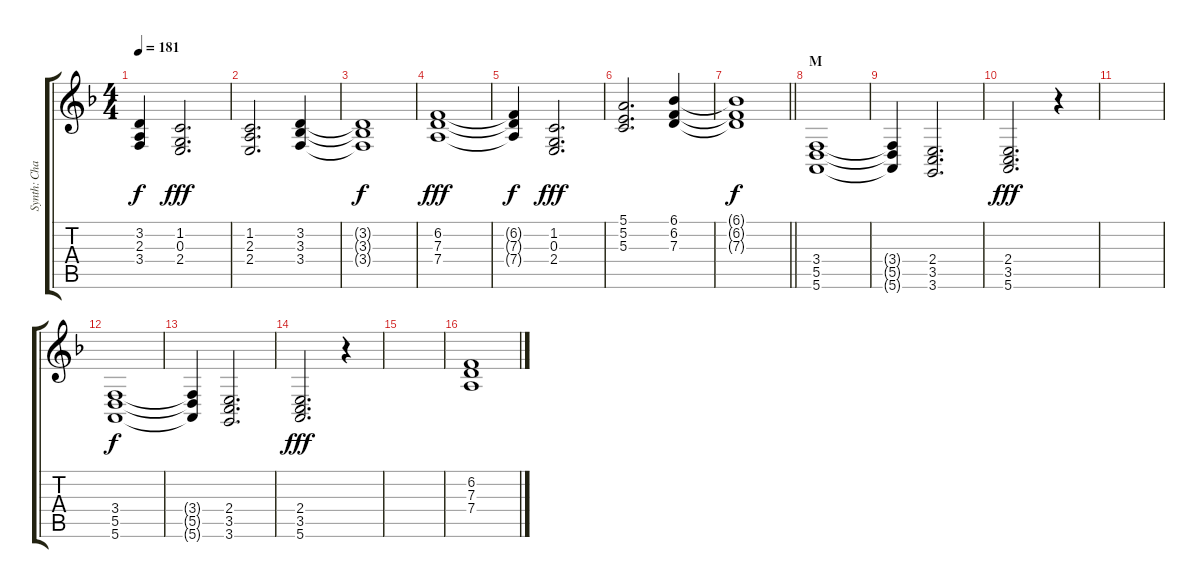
\track ("Synth: Charlie" "Synth: Cha") {instrument stringensemble1}
\staff {score tabs}
\tuning (E4 B3 G3 D3 A2 E2) {hide}
\ts (4 4)
\tempo 181
\clef g2
\ks f
(3.2{t} 2.3{t} 3.4{t}).4{dy f} (1.2 0.3 2.4).2{d dy fff} |
(1.2 2.3 2.4).2{d} (3.2 3.3 3.4).4 |
(3.2{t} 3.3{t} 3.4{t}).1{dy f} |
(6.2 7.3 7.4).1{dy fff} |
(6.2{t} 7.3{t} 7.4{t}).4{dy f} (1.2 0.3 2.4).2{d dy fff} |
(5.1 5.2 5.3).2{d} (6.1 6.2 7.3).4 |
\barLineRight lightlight
(6.1{t} 6.2{t} 7.3{t}).1{dy f} |
\section ("" "M")
(3.4 5.5 5.6).1 |
(3.4{t} 5.5{t} 5.6{t}).4 (2.4 3.5 3.6).2{d} |
(2.4 3.5 5.6).2{d dy fff} r.4 |
|
(3.4 5.5 5.6).1{dy f} |
(3.4{t} 5.5{t} 5.6{t}).4 (2.4 3.5 3.6).2{d} |
(2.4 3.5 5.6).2{d dy fff} r.4 |
|
(6.2 7.3 7.4).1
